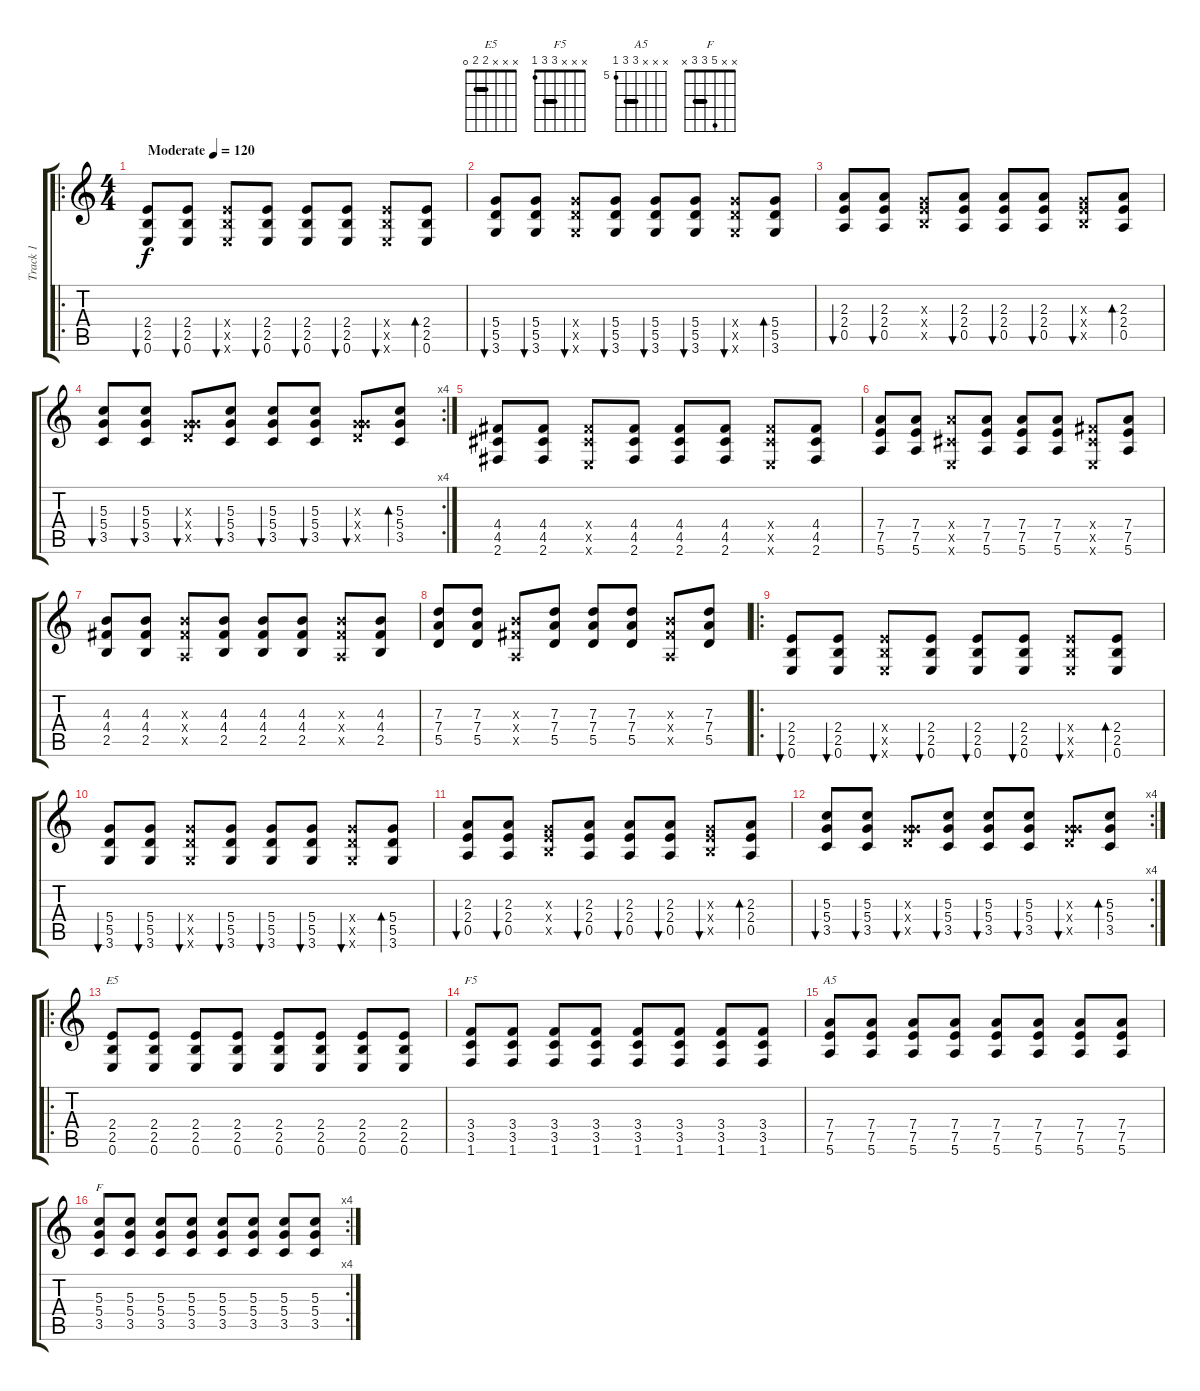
\track ("Track 1" "Track 1") {instrument distortionguitar}
\staff {score tabs}
\tuning (E4 B3 G3 D3 A2 E2) {hide}
\chord ("E5" x x x 2 2 0) {barre 2}
\chord ("F5" x x x 3 3 1) {barre 3}
\chord ("A5" x x x 7 7 5) {firstfret 5 barre 7}
\chord ("F" x x 5 3 3 x) {barre 3}
\ro
\ts (4 4)
\tempo (120 "Moderate")
\clef g2
\ks c
(2.4 2.5 0.6).8{bu 60 dy f volume 8 instrument distortionguitar} (2.4 2.5 0.6).8{bu 60} (2.4{x} 2.5{x} 0.6{x}).8{bu 60} (2.4 2.5 0.6).8{bu 60} (2.4 2.5 0.6).8{bu 60} (2.4 2.5 0.6).8{bu 60} (2.4{x} 2.5{x} 0.6{x}).8{bu 60} (2.4 2.5 0.6).8{bd 60} |
(5.4 5.5 3.6).8{bu 60} (5.4 5.5 3.6).8{bu 60} (5.4{x} 5.5{x} 3.6{x}).8{bu 60} (5.4 5.5 3.6).8{bu 60} (5.4 5.5 3.6).8{bu 60} (5.4 5.5 3.6).8{bu 60} (5.4{x} 5.5{x} 3.6{x}).8{bu 60} (5.4 5.5 3.6).8{bd 60} |
(2.3 2.4 0.5).8{bu 60} (2.3 2.4 0.5).8{bu 60} (0.3{x} 2.4{x} 2.5{x}).8 (2.3 2.4 0.5).8{bu 60} (2.3 2.4 0.5).8{bu 60} (2.3 2.4 0.5).8{bu 60} (0.3{x} 2.4{x} 2.5{x}).8{bu 60} (2.3 2.4 0.5).8{bd 60} |
\rc 4
(5.3 5.4 3.5).8{bu 60} (5.3 5.4 3.5).8{bu 60} (0.3{x} 5.4{x} 5.5{x}).8{bu 60} (5.3 5.4 3.5).8{bu 60} (5.3 5.4 3.5).8{bu 60} (5.3 5.4 3.5).8{bu 60} (0.3{x} 5.4{x} 5.5{x}).8{bu 60} (5.3 5.4 3.5).8{bd 60} |
(4.4 4.5 2.6).8 (4.4 4.5 2.6).8 (4.4{x} 4.5{x} 0.6{x}).8 (4.4 4.5 2.6).8 (4.4 4.5 2.6).8 (4.4 4.5 2.6).8 (4.4{x} 4.5{x} 0.6{x}).8 (4.4 4.5 2.6).8 |
(7.4 7.5 5.6).8 (7.4 7.5 5.6).8 (7.4{x} 4.5{x} 0.6{x}).8 (7.4 7.5 5.6).8 (7.4 7.5 5.6).8 (7.4 7.5 5.6).8 (4.4{x} 4.5{x} 0.6{x}).8 (7.4 7.5 5.6).8 |
(4.3 4.4 2.5).8 (4.3 4.4 2.5).8 (4.3{x} 4.4{x} 0.5{x}).8 (4.3 4.4 2.5).8 (4.3 4.4 2.5).8 (4.3 4.4 2.5).8 (4.3{x} 4.4{x} 0.5{x}).8 (4.3 4.4 2.5).8 |
(7.3 7.4 5.5).8 (7.3 7.4 5.5).8 (4.3{x} 4.4{x} 0.5{x}).8 (7.3 7.4 5.5).8 (7.3 7.4 5.5).8 (7.3 7.4 5.5).8 (4.3{x} 4.4{x} 0.5{x}).8 (7.3 7.4 5.5).8 |
\ro
(2.4 2.5 0.6).8{bu 60 volume 16} (2.4 2.5 0.6).8{bu 60} (2.4{x} 2.5{x} 0.6{x}).8{bu 60} (2.4 2.5 0.6).8{bu 60} (2.4 2.5 0.6).8{bu 60} (2.4 2.5 0.6).8{bu 60} (2.4{x} 2.5{x} 0.6{x}).8{bu 60} (2.4 2.5 0.6).8{bd 60} |
(5.4 5.5 3.6).8{bu 60} (5.4 5.5 3.6).8{bu 60} (5.4{x} 5.5{x} 3.6{x}).8{bu 60} (5.4 5.5 3.6).8{bu 60} (5.4 5.5 3.6).8{bu 60} (5.4 5.5 3.6).8{bu 60} (5.4{x} 5.5{x} 3.6{x}).8{bu 60} (5.4 5.5 3.6).8{bd 60} |
(2.3 2.4 0.5).8{bu 60} (2.3 2.4 0.5).8{bu 60} (0.3{x} 2.4{x} 2.5{x}).8 (2.3 2.4 0.5).8{bu 60} (2.3 2.4 0.5).8{bu 60} (2.3 2.4 0.5).8{bu 60} (0.3{x} 2.4{x} 2.5{x}).8{bu 60} (2.3 2.4 0.5).8{bd 60} |
\rc 4
(5.3 5.4 3.5).8{bu 60} (5.3 5.4 3.5).8{bu 60} (0.3{x} 5.4{x} 5.5{x}).8{bu 60} (5.3 5.4 3.5).8{bu 60} (5.3 5.4 3.5).8{bu 60} (5.3 5.4 3.5).8{bu 60} (0.3{x} 5.4{x} 5.5{x}).8{bu 60} (5.3 5.4 3.5).8{bd 60} |
\ro
(2.4 2.5 0.6).8{ch "E5"} (2.4 2.5 0.6).8 (2.4 2.5 0.6).8 (2.4 2.5 0.6).8 (2.4 2.5 0.6).8 (2.4 2.5 0.6).8 (2.4 2.5 0.6).8 (2.4 2.5 0.6).8 |
(3.4 3.5 1.6).8{ch "F5"} (3.4 3.5 1.6).8 (3.4 3.5 1.6).8 (3.4 3.5 1.6).8 (3.4 3.5 1.6).8 (3.4 3.5 1.6).8 (3.4 3.5 1.6).8 (3.4 3.5 1.6).8 |
(7.4 7.5 5.6).8{ch "A5"} (7.4 7.5 5.6).8 (7.4 7.5 5.6).8 (7.4 7.5 5.6).8 (7.4 7.5 5.6).8 (7.4 7.5 5.6).8 (7.4 7.5 5.6).8 (7.4 7.5 5.6).8 |
\rc 4
(5.3 5.4 3.5).8{ch "F"} (5.3 5.4 3.5).8 (5.3 5.4 3.5).8 (5.3 5.4 3.5).8 (5.3 5.4 3.5).8 (5.3 5.4 3.5).8 (5.3 5.4 3.5).8 (5.3 5.4 3.5).8
